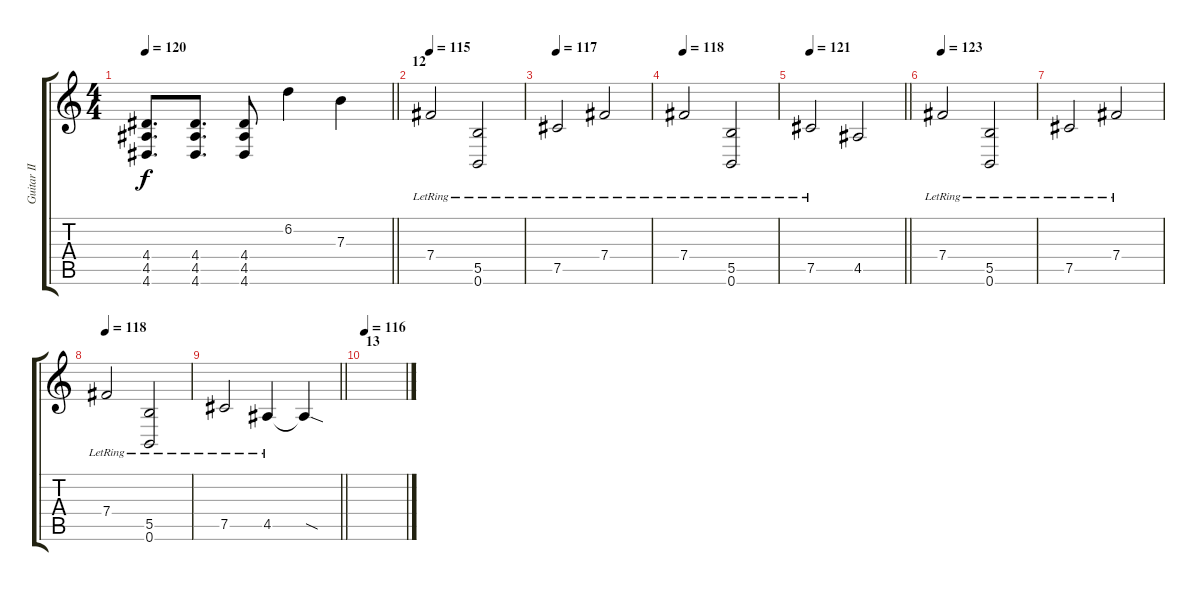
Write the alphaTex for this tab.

\track ("Guitar II" "Guitar II") {instrument distortionguitar}
\staff {score tabs}
\tuning (Db4 Ab3 E3 B2 Gb2 B1) {hide}
\ts (4 4)
\tempo 120
\clef g2
\barLineRight lightlight
\ks c
(4.4 4.5 4.6).8{d dy f} (4.4 4.5 4.6).8{d} (4.4 4.5 4.6).8 6.2.4 7.3.4 |
\section ("" "12")
\tempo 115
7.4{lr}.2 (5.5{lr} 0.6{lr}).2 |
\tempo 117
7.5{lr}.2 7.4{lr}.2 |
\tempo 118
7.4{lr}.2 (5.5{lr} 0.6{lr}).2 |
\tempo 121
\barLineRight lightlight
7.5{lr}.2 4.5.2 |
\tempo 123
7.4{lr}.2 (5.5{lr} 0.6{lr}).2 |
7.5{lr}.2 7.4{lr}.2 |
\tempo 118
7.4{lr}.2 (5.5{lr} 0.6{lr}).2 |
\barLineRight lightlight
7.5{lr}.2 4.5{lr}.4 4.5{sod t}.4 |
\section ("" "13")
\tempo 116
